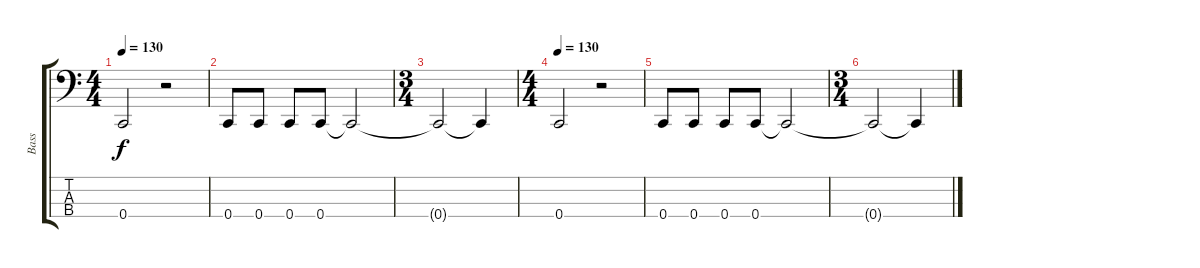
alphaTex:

\track ("Bass" "Bass") {instrument electricbasspick}
\staff {score tabs}
\tuning (F2 C2 G1 C1) {hide}
\ts (4 4)
\tempo 130
\clef f4
\ks c
0.4.2{dy f} r.2 |
0.4.8 0.4.8 0.4.8 0.4.8 0.4{t}.2 |
\ts (3 4)
0.4{t}.2 0.4{t}.4 |
\ts (4 4)
\tempo 130
0.4.2 r.2 |
0.4.8 0.4.8 0.4.8 0.4.8 0.4{t}.2 |
\ts (3 4)
0.4{t}.2 0.4{t}.4
